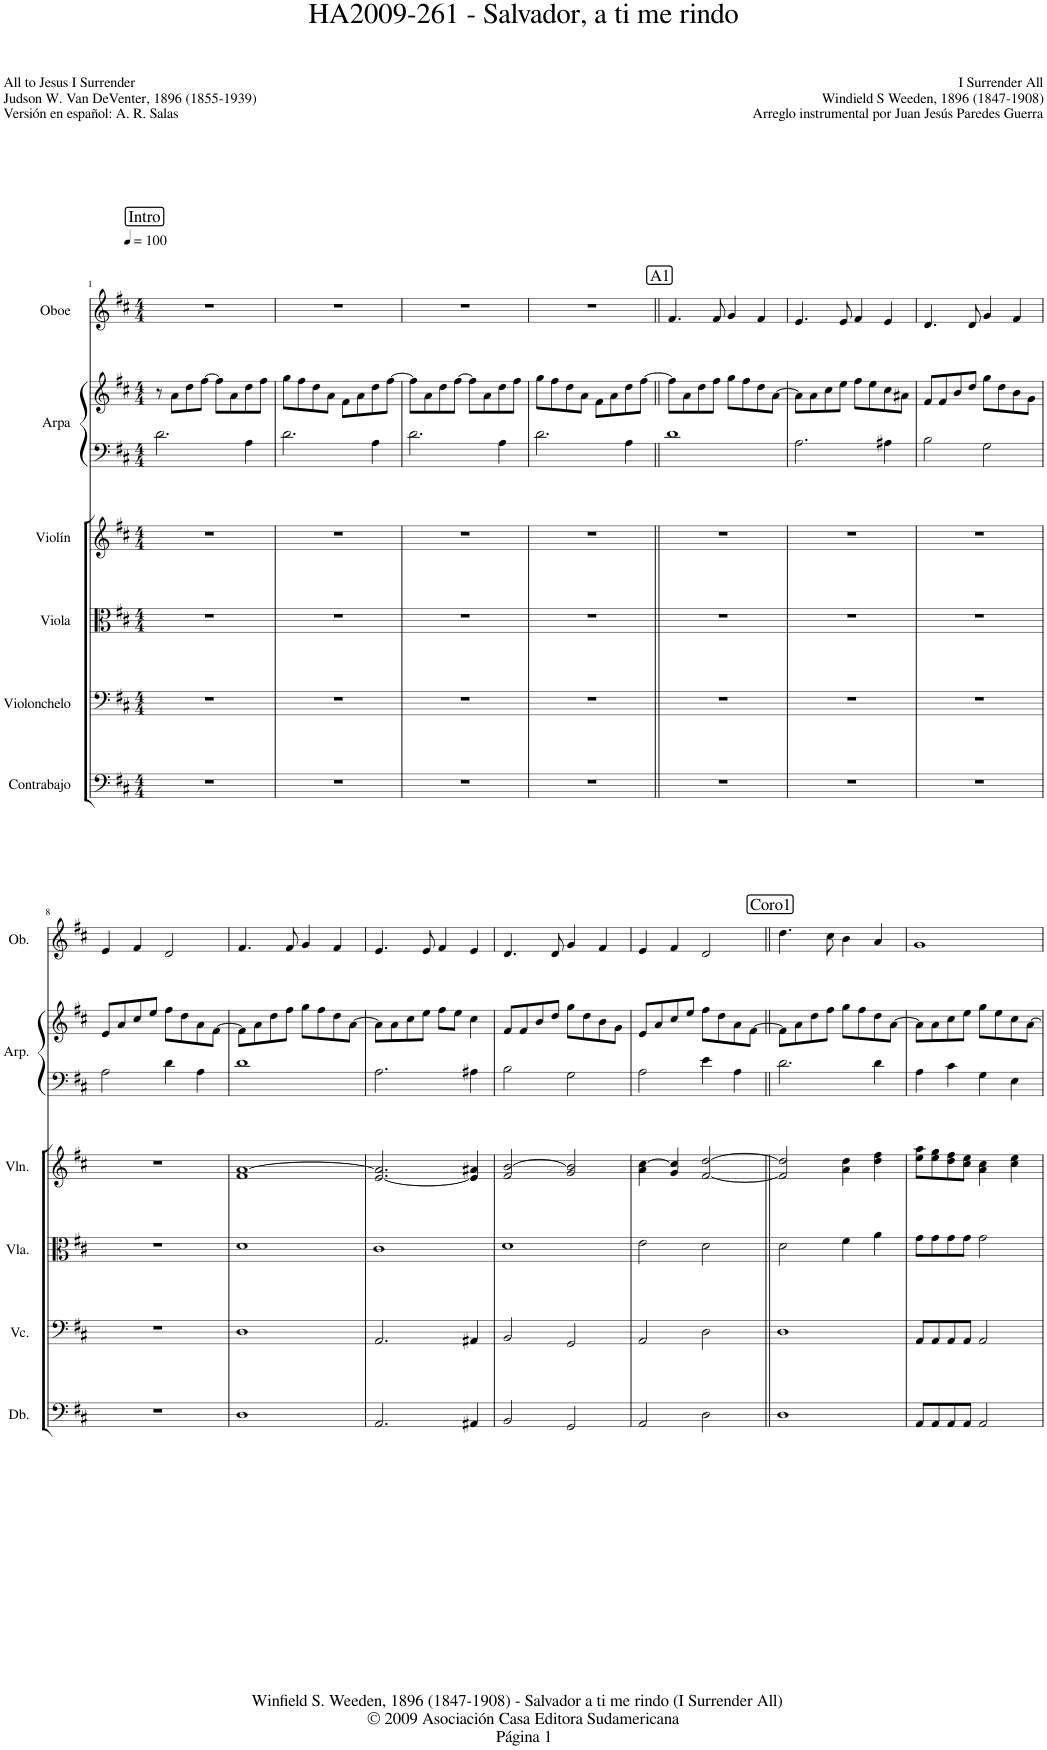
**kern	**kern	**kern	**kern	**kern	**kern	**kern
*part6	*part5	*part4	*part3	*part2	*part2	*part1
*staff7	*staff6	*staff5	*staff4	*staff3	*staff2	*staff1
*I"Contrabajo	*I"Violonchelo	*I"Viola	*I"Violín	*I"Arpa	*	*I"Oboe
*	*I'Vc.	*I'Vla.	*I'Vln.	*I'Arp.	*	*I'Ob.
*clefF4	*clefF4	*clefC3	*clefG2	*clefF4	*clefG2	*clefG2
*Trd7c12	*	*	*	*	*	*
*k[f#c#]	*k[f#c#]	*k[f#c#]	*k[f#c#]	*k[f#c#]	*k[f#c#]	*k[f#c#]
*M4/4	*M4/4	*M4/4	*M4/4	*M4/4	*M4/4	*M4/4
*MM100	*MM100	*MM100	*MM100	*MM100	*MM100	*MM100
!!LO:REH:place=s1:a:cj:fs=14:t=Intro
=1	=1	=1	=1	=1	=1	=1
1r	1r	1r	1r	2.d\	8r	1r
.	.	.	.	.	8a\L	.
.	.	.	.	.	8dd\	.
.	.	.	.	.	[8ff#\J	.
.	.	.	.	.	8ff#\L]	.
.	.	.	.	.	8a\	.
.	.	.	.	4A\	8dd\	.
.	.	.	.	.	8ff#\J	.
=2	=2	=2	=2	=2	=2	=2
1r	1r	1r	1r	2.d\	8gg\L	1r
.	.	.	.	.	8ff#\	.
.	.	.	.	.	8dd\	.
.	.	.	.	.	8a\J	.
.	.	.	.	.	8f#\L	.
.	.	.	.	.	8a\	.
.	.	.	.	4A\	8dd\	.
.	.	.	.	.	[8ff#\J	.
=3	=3	=3	=3	=3	=3	=3
1r	1r	1r	1r	2.d\	8ff#\L]	1r
.	.	.	.	.	8a\	.
.	.	.	.	.	8dd\	.
.	.	.	.	.	[8ff#\J	.
.	.	.	.	.	8ff#\L]	.
.	.	.	.	.	8a\	.
.	.	.	.	4A\	8dd\	.
.	.	.	.	.	8ff#\J	.
=4	=4	=4	=4	=4	=4	=4
1r	1r	1r	1r	2.d\	8gg\L	1r
.	.	.	.	.	8ff#\	.
.	.	.	.	.	8dd\	.
.	.	.	.	.	8a\J	.
.	.	.	.	.	8f#\L	.
.	.	.	.	.	8a\	.
.	.	.	.	4A\	8dd\	.
.	.	.	.	.	[8ff#\J	.
!!LO:REH:place=s1:a:cj:fs=14:t=A1
=5||	=5||	=5||	=5||	=5||	=5||	=5||
1r	1r	1r	1r	1d	8ff#\L]	4.f#/
.	.	.	.	.	8a\	.
.	.	.	.	.	8dd\	.
.	.	.	.	.	8ff#\J	8f#/
.	.	.	.	.	8gg\L	4g/
.	.	.	.	.	8ff#\	.
.	.	.	.	.	8dd\	4f#/
.	.	.	.	.	[8a\J	.
=6	=6	=6	=6	=6	=6	=6
1r	1r	1r	1r	2.A\	8a\L]	4.e/
.	.	.	.	.	8a\	.
.	.	.	.	.	8cc#\	.
.	.	.	.	.	8ee\J	8e/
.	.	.	.	.	8ff#\L	4f#/
.	.	.	.	.	8ee\	.
.	.	.	.	4A#X\	8cc#\	4e/
.	.	.	.	.	8a#X\J	.
=7	=7	=7	=7	=7	=7	=7
1r	1r	1r	1r	2B\	8f#/L	4.d/
.	.	.	.	.	8f#/	.
.	.	.	.	.	8b/	.
.	.	.	.	.	8dd/J	8d/
.	.	.	.	2G\	8gg\L	4g/
.	.	.	.	.	8dd\	.
.	.	.	.	.	8b\	4f#/
.	.	.	.	.	8g\J	.
!!LO:LB:g=z
=8	=8	=8	=8	=8	=8	=8
1r	1r	1r	1r	2A\	8e/L	4e/
.	.	.	.	.	8a/	.
.	.	.	.	.	8cc#/	4f#/
.	.	.	.	.	8ee/J	.
.	.	.	.	4d\	8ff#\L	2d/
.	.	.	.	.	8dd\	.
.	.	.	.	4A\	8a\	.
.	.	.	.	.	[8f#\J	.
=9	=9	=9	=9	=9	=9	=9
1D	1D	1d	1f# [1a	1d	8f#\L]	4.f#/
.	.	.	.	.	8a\	.
.	.	.	.	.	8dd\	.
.	.	.	.	.	8ff#\J	8f#/
.	.	.	.	.	8gg\L	4g/
.	.	.	.	.	8ff#\	.
.	.	.	.	.	8dd\	4f#/
.	.	.	.	.	[8a\J	.
=10	=10	=10	=10	=10	=10	=10
2.AA/	2.AA/	1c#	[2.e/ 2.a/]	2.A\	8a\L]	4.e/
.	.	.	.	.	8a\	.
.	.	.	.	.	8cc#\	.
.	.	.	.	.	8ee\J	8e/
.	.	.	.	.	8ff#\L	4f#/
.	.	.	.	.	8ee\J	.
4AA#X/	4AA#X/	.	4e/] 4a#X/	4A#X\	4cc#\	4e/
=11	=11	=11	=11	=11	=11	=11
2BB/	2BB/	1d	2f#/ [2b/	2B\	8f#/L	4.d/
.	.	.	.	.	8f#/	.
.	.	.	.	.	8b/	.
.	.	.	.	.	8dd/J	8d/
2GG/	2GG/	.	2g/ 2b/]	2G\	8gg\L	4g/
.	.	.	.	.	8dd\	.
.	.	.	.	.	8b\	4f#/
.	.	.	.	.	8g\J	.
=12	=12	=12	=12	=12	=12	=12
2AA/	2AA/	2e\	4a\ [4cc#\	2A\	8e/L	4e/
.	.	.	.	.	8a/	.
.	.	.	4g/ 4cc#/]	.	8cc#/	4f#/
.	.	.	.	.	8ee/J	.
2D\	2D\	2d\	[2f#/ [2dd/	4e\	8ff#\L	2d/
.	.	.	.	.	8dd\	.
.	.	.	.	4A\	8a\	.
.	.	.	.	.	[8f#\J	.
!!LO:REH:place=s1:a:cj:fs=14:t=Coro1
=13||	=13||	=13||	=13||	=13||	=13||	=13||
1D	1D	2d\	2f#/] 2dd/]	2.d\	8f#\L]	4.dd\
.	.	.	.	.	8a\	.
.	.	.	.	.	8dd\	.
.	.	.	.	.	8ff#\J	8cc#\
.	.	4f#\	4a\ 4dd\	.	8gg\L	4b\
.	.	.	.	.	8ff#\	.
.	.	4a\	4dd\ 4ff#\	4d\	8dd\	4a/
.	.	.	.	.	[8a\J	.
=14	=14	=14	=14	=14	=14	=14
8AA/L	8AA/L	8g\L	8ee\ 8aa\L	4A\	8a\L]	1g
8AA/	8AA/	8g\	8ee\ 8gg\	.	8a\	.
8AA/	8AA/	8g\	8dd\ 8ff#\	4c#\	8cc#\	.
8AA/J	8AA/J	8g\J	8cc#\ 8ee\J	.	8ee\J	.
2AA/	2AA/	2g\	4a\ 4cc#\	4G\	8gg\L	.
.	.	.	.	.	8ee\	.
.	.	.	4cc#\ 4ee\	4E\	8cc#\	.
.	.	.	.	.	[8a\J	.
=	=	=	=	=	=	=
*-	*-	*-	*-	*-	*-	*-
